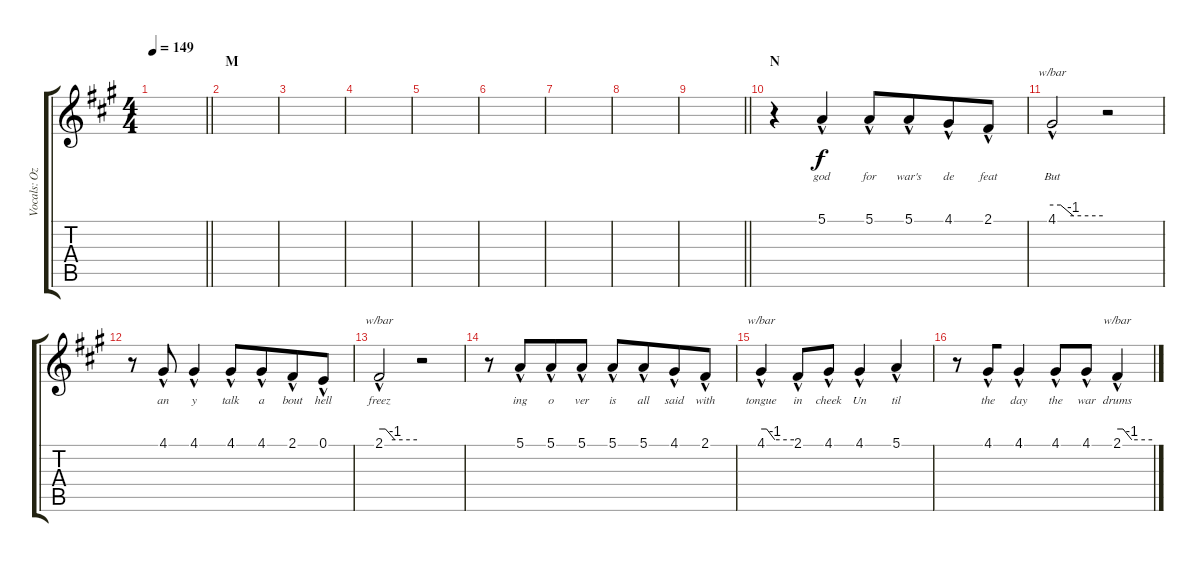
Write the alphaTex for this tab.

\track ("Vocals: Ozzy" "Vocals: Oz") {instrument lead2sawtooth}
\staff {score tabs}
\tuning (E4 B3 G3 D3 A2 E2) {hide}
\ts (4 4)
\tempo 149
\clef g2
\barLineRight lightlight
\ks a
|
\section ("" "M")
|
|
|
|
|
|
|
\barLineRight lightlight
|
\section ("" "N")
r.4 5.1{hac}.4{lyrics (0 "god") lyrics (1 "") lyrics (2 "") lyrics (3 "") lyrics (4 "")} 5.1{hac}.8{lyrics (0 "for") lyrics (1 "") lyrics (2 "") lyrics (3 "") lyrics (4 "")} 5.1{hac}.8{lyrics (0 "war's") lyrics (1 "") lyrics (2 "") lyrics (3 "") lyrics (4 "") beam merge} 4.1{hac}.8{lyrics (0 "de") lyrics (1 "") lyrics (2 "") lyrics (3 "") lyrics (4 "")} 2.1{hac}.8{lyrics (0 "feat") lyrics (1 "") lyrics (2 "") lyrics (3 "") lyrics (4 "")} |
4.1{hac}.2{tbe (custom default 0 0 10 0 25 -4 60 -4) lyrics (0 "But") lyrics (1 "") lyrics (2 "") lyrics (3 "") lyrics (4 "")} r.2 |
r.8 4.1{hac}.8{lyrics (0 "an") lyrics (1 "") lyrics (2 "") lyrics (3 "") lyrics (4 "")} 4.1{hac}.4{lyrics (0 "y") lyrics (1 "") lyrics (2 "") lyrics (3 "") lyrics (4 "")} 4.1{hac}.8{lyrics (0 "talk") lyrics (1 "") lyrics (2 "") lyrics (3 "") lyrics (4 "")} 4.1{hac}.8{lyrics (0 "a") lyrics (1 "") lyrics (2 "") lyrics (3 "") lyrics (4 "") beam merge} 2.1{hac}.8{lyrics (0 "bout") lyrics (1 "") lyrics (2 "") lyrics (3 "") lyrics (4 "")} 0.1{hac}.8{lyrics (0 "hell") lyrics (1 "") lyrics (2 "") lyrics (3 "") lyrics (4 "")} |
2.1{hac}.2{tbe (custom default 0 0 10 0 25 -4 60 -4) lyrics (0 "freez") lyrics (1 "") lyrics (2 "") lyrics (3 "") lyrics (4 "")} r.2 |
r.8 5.1{hac}.8{lyrics (0 "ing") lyrics (1 "") lyrics (2 "") lyrics (3 "") lyrics (4 "") beam merge} 5.1{hac}.8{lyrics (0 "o") lyrics (1 "") lyrics (2 "") lyrics (3 "") lyrics (4 "")} 5.1{hac}.8{lyrics (0 "ver") lyrics (1 "") lyrics (2 "") lyrics (3 "") lyrics (4 "")} 5.1{hac}.8{lyrics (0 "is") lyrics (1 "") lyrics (2 "") lyrics (3 "") lyrics (4 "")} 5.1{hac}.8{lyrics (0 "all") lyrics (1 "") lyrics (2 "") lyrics (3 "") lyrics (4 "") beam merge} 4.1{hac}.8{lyrics (0 "said") lyrics (1 "") lyrics (2 "") lyrics (3 "") lyrics (4 "")} 2.1{hac}.8{lyrics (0 "with") lyrics (1 "") lyrics (2 "") lyrics (3 "") lyrics (4 "")} |
4.1{hac}.4{tbe (custom default 0 0 10 0 25 -4 60 -4) lyrics (0 "tongue") lyrics (1 "") lyrics (2 "") lyrics (3 "") lyrics (4 "")} 2.1{hac}.8{lyrics (0 "in") lyrics (1 "") lyrics (2 "") lyrics (3 "") lyrics (4 "")} 4.1{hac}.8{lyrics (0 "cheek") lyrics (1 "") lyrics (2 "") lyrics (3 "") lyrics (4 "")} 4.1{hac}.4{lyrics (0 "Un") lyrics (1 "") lyrics (2 "") lyrics (3 "") lyrics (4 "")} 5.1{hac}.4{lyrics (0 "til") lyrics (1 "") lyrics (2 "") lyrics (3 "") lyrics (4 "")} |
r.8 4.1{hac}.8{lyrics (0 "the") lyrics (1 "") lyrics (2 "") lyrics (3 "") lyrics (4 "") beam merge} 4.1{hac}.4{lyrics (0 "day") lyrics (1 "") lyrics (2 "") lyrics (3 "") lyrics (4 "")} 4.1{hac}.8{lyrics (0 "the") lyrics (1 "") lyrics (2 "") lyrics (3 "") lyrics (4 "")} 4.1{hac}.8{lyrics (0 "war") lyrics (1 "") lyrics (2 "") lyrics (3 "") lyrics (4 "")} 2.1{hac}.4{tbe (custom default 0 0 10 0 25 -4 60 -4) lyrics (0 "drums") lyrics (1 "") lyrics (2 "") lyrics (3 "") lyrics (4 "")}
